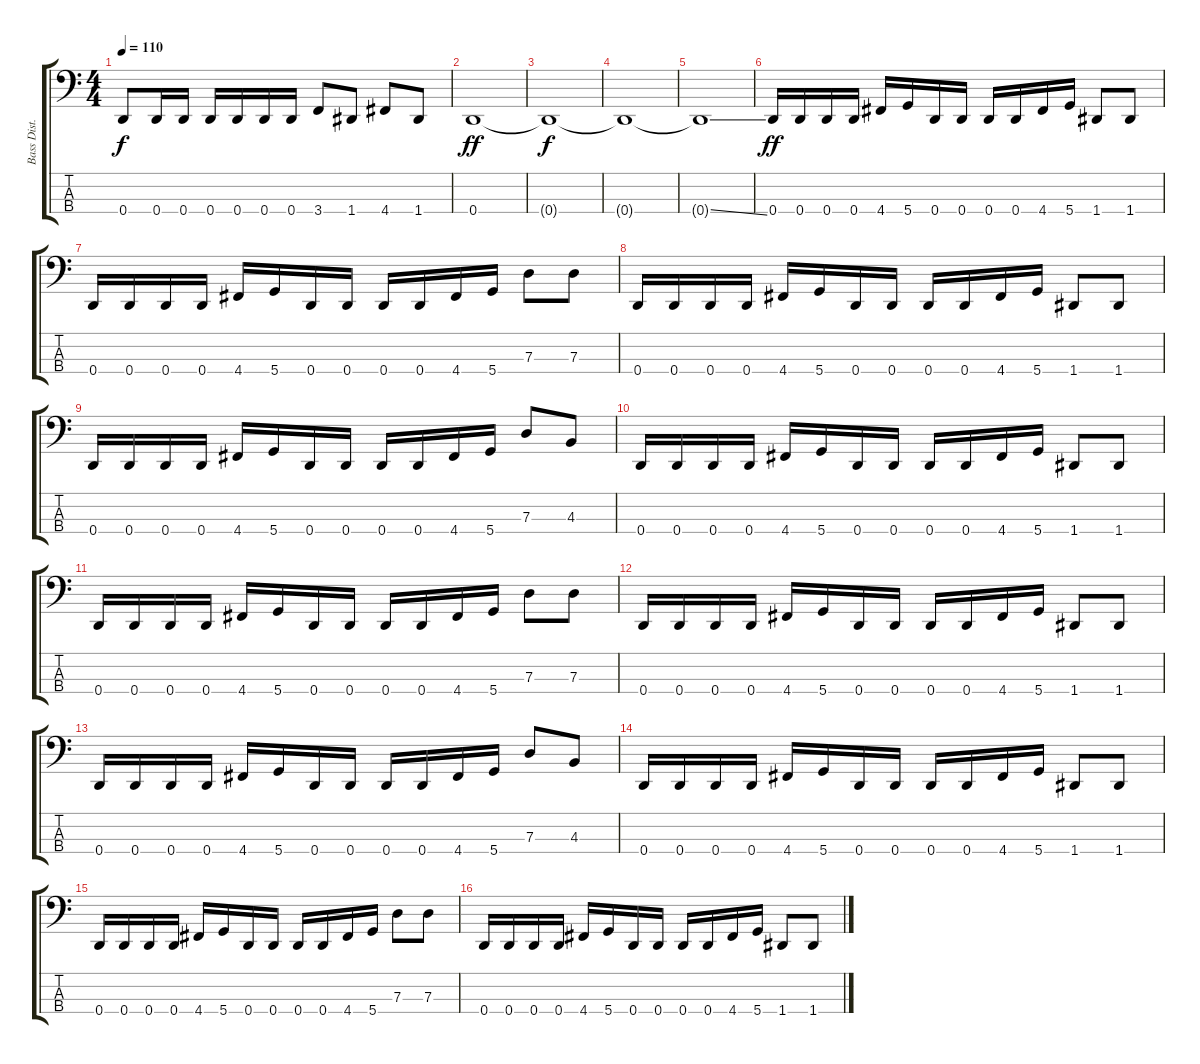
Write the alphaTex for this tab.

\track ("Bass Dist." "Bass Dist.") {instrument overdrivenguitar}
\staff {score tabs}
\tuning (F2 C2 G1 D1) {hide}
\ts (4 4)
\tempo 110
\clef f4
\ks c
0.4.8{dy f} 0.4.16 0.4.16 0.4.16 0.4.16 0.4.16 0.4.16 3.4.8 1.4.8 4.4.8 1.4.8 |
0.4.1{dy ff} |
0.4{t}.1{dy f} |
0.4{t}.1 |
0.4{ss t}.1 |
0.4.16{dy ff} 0.4.16 0.4.16 0.4.16 4.4.16 5.4.16 0.4.16 0.4.16 0.4.16 0.4.16 4.4.16 5.4.16 1.4.8 1.4.8 |
0.4.16 0.4.16 0.4.16 0.4.16 4.4.16 5.4.16 0.4.16 0.4.16 0.4.16 0.4.16 4.4.16 5.4.16 7.3.8 7.3.8 |
0.4.16 0.4.16 0.4.16 0.4.16 4.4.16 5.4.16 0.4.16 0.4.16 0.4.16 0.4.16 4.4.16 5.4.16 1.4.8 1.4.8 |
0.4.16 0.4.16 0.4.16 0.4.16 4.4.16 5.4.16 0.4.16 0.4.16 0.4.16 0.4.16 4.4.16 5.4.16 7.3.8 4.3.8 |
0.4.16 0.4.16 0.4.16 0.4.16 4.4.16 5.4.16 0.4.16 0.4.16 0.4.16 0.4.16 4.4.16 5.4.16 1.4.8 1.4.8 |
0.4.16 0.4.16 0.4.16 0.4.16 4.4.16 5.4.16 0.4.16 0.4.16 0.4.16 0.4.16 4.4.16 5.4.16 7.3.8 7.3.8 |
0.4.16 0.4.16 0.4.16 0.4.16 4.4.16 5.4.16 0.4.16 0.4.16 0.4.16 0.4.16 4.4.16 5.4.16 1.4.8 1.4.8 |
0.4.16 0.4.16 0.4.16 0.4.16 4.4.16 5.4.16 0.4.16 0.4.16 0.4.16 0.4.16 4.4.16 5.4.16 7.3.8 4.3.8 |
0.4.16 0.4.16 0.4.16 0.4.16 4.4.16 5.4.16 0.4.16 0.4.16 0.4.16 0.4.16 4.4.16 5.4.16 1.4.8 1.4.8 |
0.4.16 0.4.16 0.4.16 0.4.16 4.4.16 5.4.16 0.4.16 0.4.16 0.4.16 0.4.16 4.4.16 5.4.16 7.3.8 7.3.8 |
0.4.16 0.4.16 0.4.16 0.4.16 4.4.16 5.4.16 0.4.16 0.4.16 0.4.16 0.4.16 4.4.16 5.4.16 1.4.8 1.4.8
